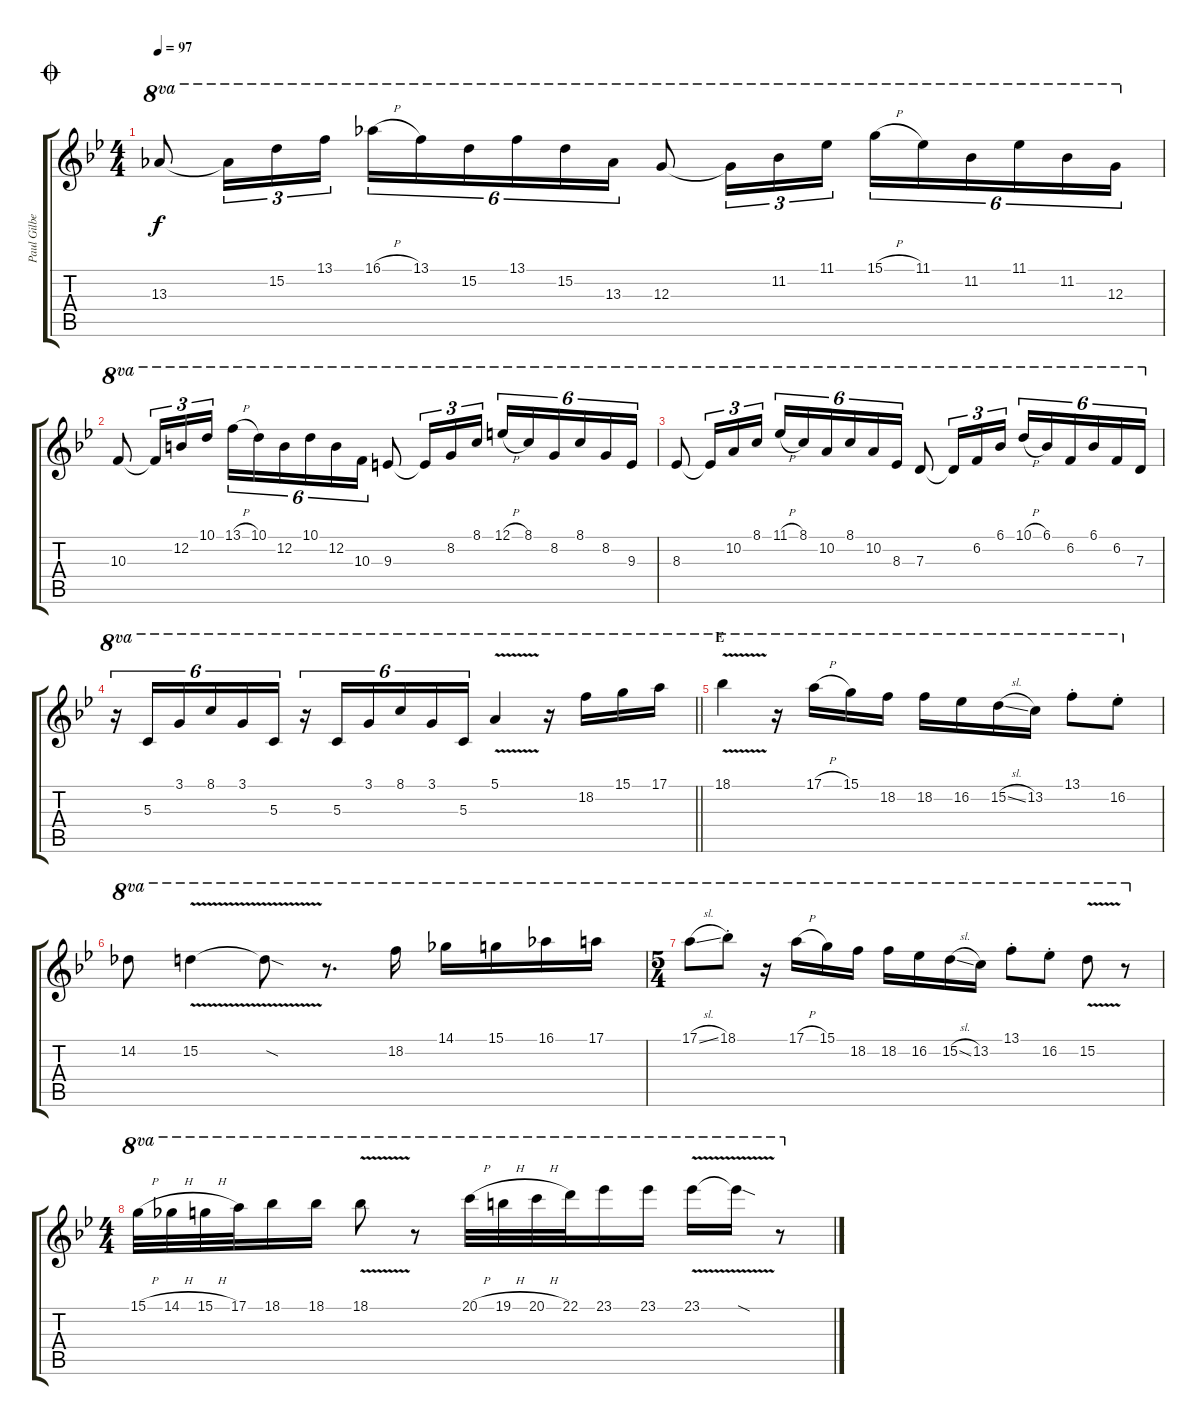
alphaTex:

\track ("Paul Gilbert" "Paul Gilbe") {instrument distortionguitar}
\staff {score tabs}
\tuning (E4 B3 G3 D3 A2 E2) {hide}
\ts (4 4)
\jump coda
\tempo 97
\clef g2
\ks bb
13.3.8{ot 8va dy f} 13.3{t}.16{tu (3 2) ot 8va} 15.2.16{tu (3 2) ot 8va} 13.1.16{tu (3 2) ot 8va} 16.1{h}.16{tu (6 4) ot 8va} 13.1.16{tu (6 4) ot 8va} 15.2.16{tu (6 4) ot 8va} 13.1.16{tu (6 4) ot 8va} 15.2.16{tu (6 4) ot 8va} 13.3.16{tu (6 4) ot 8va} 12.3.8{ot 8va} 12.3{t}.16{tu (3 2) ot 8va} 11.2.16{tu (3 2) ot 8va} 11.1.16{tu (3 2) ot 8va} 15.1{h}.16{tu (6 4) ot 8va} 11.1.16{tu (6 4) ot 8va} 11.2.16{tu (6 4) ot 8va} 11.1.16{tu (6 4) ot 8va} 11.2.16{tu (6 4) ot 8va} 12.3.16{tu (6 4) ot 8va} |
10.3.8{ot 8va} 10.3{t}.16{tu (3 2) ot 8va} 12.2.16{tu (3 2) ot 8va} 10.1.16{tu (3 2) ot 8va} 13.1{h}.16{tu (6 4) ot 8va} 10.1.16{tu (6 4) ot 8va} 12.2.16{tu (6 4) ot 8va} 10.1.16{tu (6 4) ot 8va} 12.2.16{tu (6 4) ot 8va} 10.3.16{tu (6 4) ot 8va} 9.3.8{ot 8va} 9.3{t}.16{tu (3 2) ot 8va} 8.2.16{tu (3 2) ot 8va} 8.1.16{tu (3 2) ot 8va} 12.1{h}.16{tu (6 4) ot 8va} 8.1.16{tu (6 4) ot 8va} 8.2.16{tu (6 4) ot 8va} 8.1.16{tu (6 4) ot 8va} 8.2.16{tu (6 4) ot 8va} 9.3.16{tu (6 4) ot 8va} |
8.3.8{ot 8va} 8.3{t}.16{tu (3 2) ot 8va} 10.2.16{tu (3 2) ot 8va} 8.1.16{tu (3 2) ot 8va} 11.1{h}.16{tu (6 4) ot 8va} 8.1.16{tu (6 4) ot 8va} 10.2.16{tu (6 4) ot 8va} 8.1.16{tu (6 4) ot 8va} 10.2.16{tu (6 4) ot 8va} 8.3.16{tu (6 4) ot 8va} 7.3.8{ot 8va} 7.3{t}.16{tu (3 2) ot 8va} 6.2.16{tu (3 2) ot 8va} 6.1.16{tu (3 2) ot 8va} 10.1{h}.16{tu (6 4) ot 8va} 6.1.16{tu (6 4) ot 8va} 6.2.16{tu (6 4) ot 8va} 6.1.16{tu (6 4) ot 8va} 6.2.16{tu (6 4) ot 8va} 7.3.16{tu (6 4) ot 8va} |
\barLineRight lightlight
r.16{tu (6 4) ot 8va} 5.3.16{tu (6 4) ot 8va} 3.1.16{tu (6 4) ot 8va} 8.1.16{tu (6 4) ot 8va} 3.1.16{tu (6 4) ot 8va} 5.3.16{tu (6 4) ot 8va} r.16{tu (6 4) ot 8va} 5.3.16{tu (6 4) ot 8va} 3.1.16{tu (6 4) ot 8va} 8.1.16{tu (6 4) ot 8va} 3.1.16{tu (6 4) ot 8va} 5.3.16{tu (6 4) ot 8va} 5.1{v}.4{ot 8va} r.16{ot 8va} 18.2.16{ot 8va} 15.1.16{ot 8va} 17.1.16{ot 8va} |
\section ("" "E")
18.1{v}.4{ot 8va} r.16{ot 8va} 17.1{h}.16{ot 8va} 15.1.16{ot 8va} 18.2.16{ot 8va} 18.2.16{ot 8va} 16.2.16{ot 8va} 15.2{sl}.16{ot 8va} 13.2.16{ot 8va} 13.1{st}.8{ot 8va} 16.2{st}.8{ot 8va} |
14.2.8{ot 8va} 15.2{v}.4{ot 8va} 15.2{sod t}.8{ot 8va} r.8{d ot 8va} 18.2.16{ot 8va} 14.1.16{ot 8va} 15.1.16{ot 8va} 16.1.16{ot 8va} 17.1.16{ot 8va} |
\ts (5 4)
17.1{sl}.8{ot 8va} 18.1{st}.8{ot 8va} r.16{ot 8va} 17.1{h}.16{ot 8va} 15.1.16{ot 8va} 18.2.16{ot 8va} 18.2.16{ot 8va} 16.2.16{ot 8va} 15.2{sl}.16{ot 8va} 13.2.16{ot 8va} 13.1{st}.8{ot 8va} 16.2{st}.8{ot 8va} 15.2{v}.8{ot 8va} r.8{ot 8va} |
\ts (4 4)
15.1{h}.32{ot 8va} 14.1{h}.32{ot 8va} 15.1{h}.32{ot 8va} 17.1.32{ot 8va} 18.1.16{ot 8va} 18.1.16{ot 8va} 18.1{v}.8{ot 8va} r.8{ot 8va} 20.1{h}.32{ot 8va} 19.1{h}.32{ot 8va} 20.1{h}.32{ot 8va} 22.1.32{ot 8va} 23.1.16{ot 8va} 23.1.16{ot 8va} 23.1{v}.16{ot 8va} 23.1{sod t}.16{ot 8va} r.8{ot 8va}
